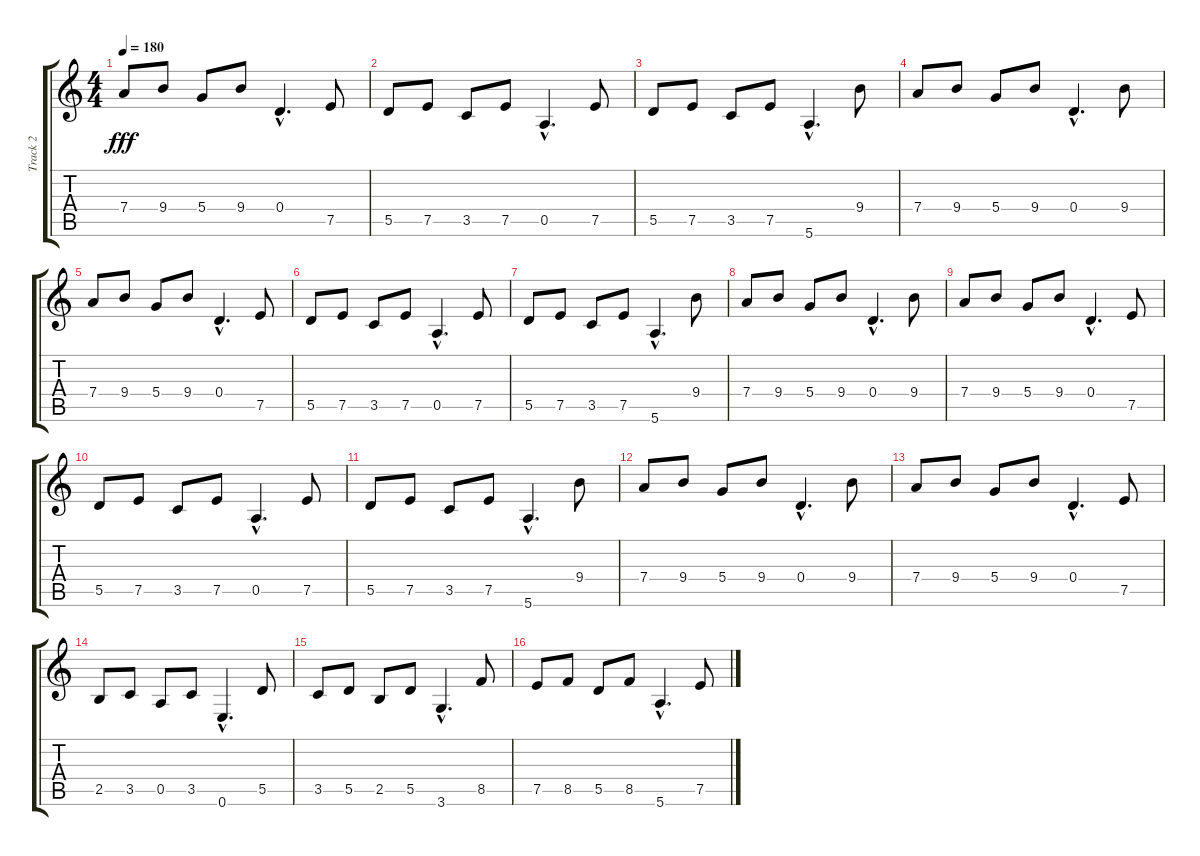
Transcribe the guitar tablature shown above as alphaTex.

\track ("Track 2" "Track 2") {instrument distortionguitar}
\staff {score tabs}
\tuning (E4 B3 G3 D3 A2 E2) {hide}
\ts (4 4)
\tempo 180
\clef g2
\ks c
7.4.8{dy fff} 9.4.8 5.4.8 9.4.8 0.4{hac}.4{d} 7.5.8 |
5.5.8 7.5.8 3.5.8 7.5.8 0.5{hac}.4{d} 7.5.8 |
5.5.8 7.5.8 3.5.8 7.5.8 5.6{hac}.4{d} 9.4.8 |
7.4.8 9.4.8 5.4.8 9.4.8 0.4{hac}.4{d} 9.4.8 |
7.4.8 9.4.8 5.4.8 9.4.8 0.4{hac}.4{d} 7.5.8 |
5.5.8 7.5.8 3.5.8 7.5.8 0.5{hac}.4{d} 7.5.8 |
5.5.8 7.5.8 3.5.8 7.5.8 5.6{hac}.4{d} 9.4.8 |
7.4.8 9.4.8 5.4.8 9.4.8 0.4{hac}.4{d} 9.4.8 |
7.4.8 9.4.8 5.4.8 9.4.8 0.4{hac}.4{d} 7.5.8 |
5.5.8 7.5.8 3.5.8 7.5.8 0.5{hac}.4{d} 7.5.8 |
5.5.8 7.5.8 3.5.8 7.5.8 5.6{hac}.4{d} 9.4.8 |
7.4.8 9.4.8 5.4.8 9.4.8 0.4{hac}.4{d} 9.4.8 |
7.4.8 9.4.8 5.4.8 9.4.8 0.4{hac}.4{d} 7.5.8 |
2.5.8 3.5.8 0.5.8 3.5.8 0.6{hac}.4{d} 5.5.8 |
3.5.8 5.5.8 2.5.8 5.5.8 3.6{hac}.4{d} 8.5.8 |
7.5.8 8.5.8 5.5.8 8.5.8 5.6{hac}.4{d} 7.5.8
